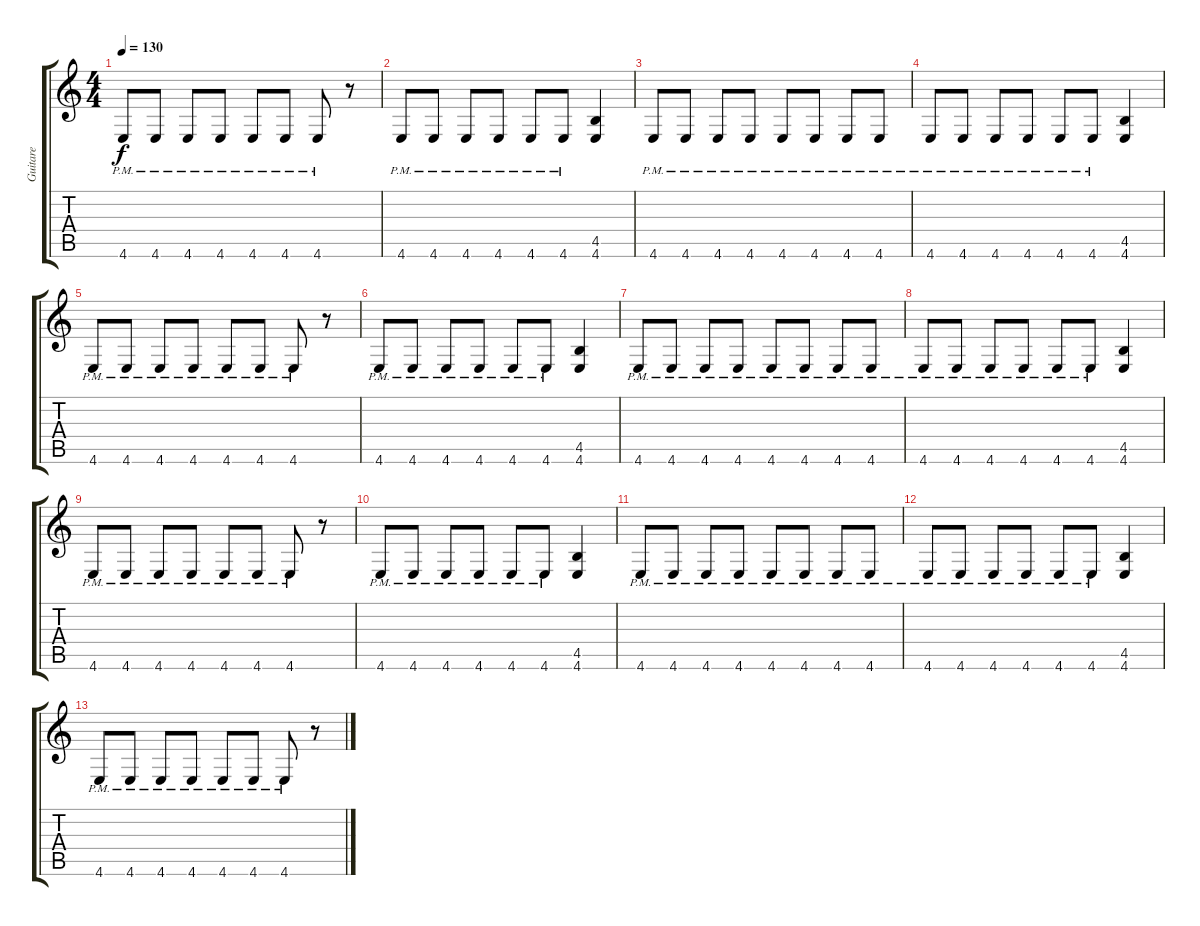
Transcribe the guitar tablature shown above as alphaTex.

\track ("Guitare" "Guitare") {instrument overdrivenguitar}
\staff {score tabs}
\tuning (D4 A3 F3 C3 G2 C2) {hide}
\ts (4 4)
\tempo 130
\clef g2
\ks c
4.6{pm}.8{dy f} 4.6{pm}.8 4.6{pm}.8 4.6{pm}.8 4.6{pm}.8 4.6{pm}.8 4.6{pm}.8 r.8 |
4.6{pm}.8 4.6{pm}.8 4.6{pm}.8 4.6{pm}.8 4.6{pm}.8 4.6{pm}.8 (4.5 4.6).4 |
4.6{pm}.8 4.6{pm}.8 4.6{pm}.8 4.6{pm}.8 4.6{pm}.8 4.6{pm}.8 4.6{pm}.8 4.6{pm}.8 |
4.6{pm}.8 4.6{pm}.8 4.6{pm}.8 4.6{pm}.8 4.6{pm}.8 4.6{pm}.8 (4.5 4.6).4 |
4.6{pm}.8 4.6{pm}.8 4.6{pm}.8 4.6{pm}.8 4.6{pm}.8 4.6{pm}.8 4.6{pm}.8 r.8 |
4.6{pm}.8 4.6{pm}.8 4.6{pm}.8 4.6{pm}.8 4.6{pm}.8 4.6{pm}.8 (4.5 4.6).4 |
4.6{pm}.8 4.6{pm}.8 4.6{pm}.8 4.6{pm}.8 4.6{pm}.8 4.6{pm}.8 4.6{pm}.8 4.6{pm}.8 |
4.6{pm}.8 4.6{pm}.8 4.6{pm}.8 4.6{pm}.8 4.6{pm}.8 4.6{pm}.8 (4.5 4.6).4 |
4.6{pm}.8 4.6{pm}.8 4.6{pm}.8 4.6{pm}.8 4.6{pm}.8 4.6{pm}.8 4.6{pm}.8 r.8 |
4.6{pm}.8 4.6{pm}.8 4.6{pm}.8 4.6{pm}.8 4.6{pm}.8 4.6{pm}.8 (4.5 4.6).4 |
4.6{pm}.8 4.6{pm}.8 4.6{pm}.8 4.6{pm}.8 4.6{pm}.8 4.6{pm}.8 4.6{pm}.8 4.6{pm}.8 |
4.6{pm}.8 4.6{pm}.8 4.6{pm}.8 4.6{pm}.8 4.6{pm}.8 4.6{pm}.8 (4.5 4.6).4 |
4.6{pm}.8 4.6{pm}.8 4.6{pm}.8 4.6{pm}.8 4.6{pm}.8 4.6{pm}.8 4.6{pm}.8 r.8
